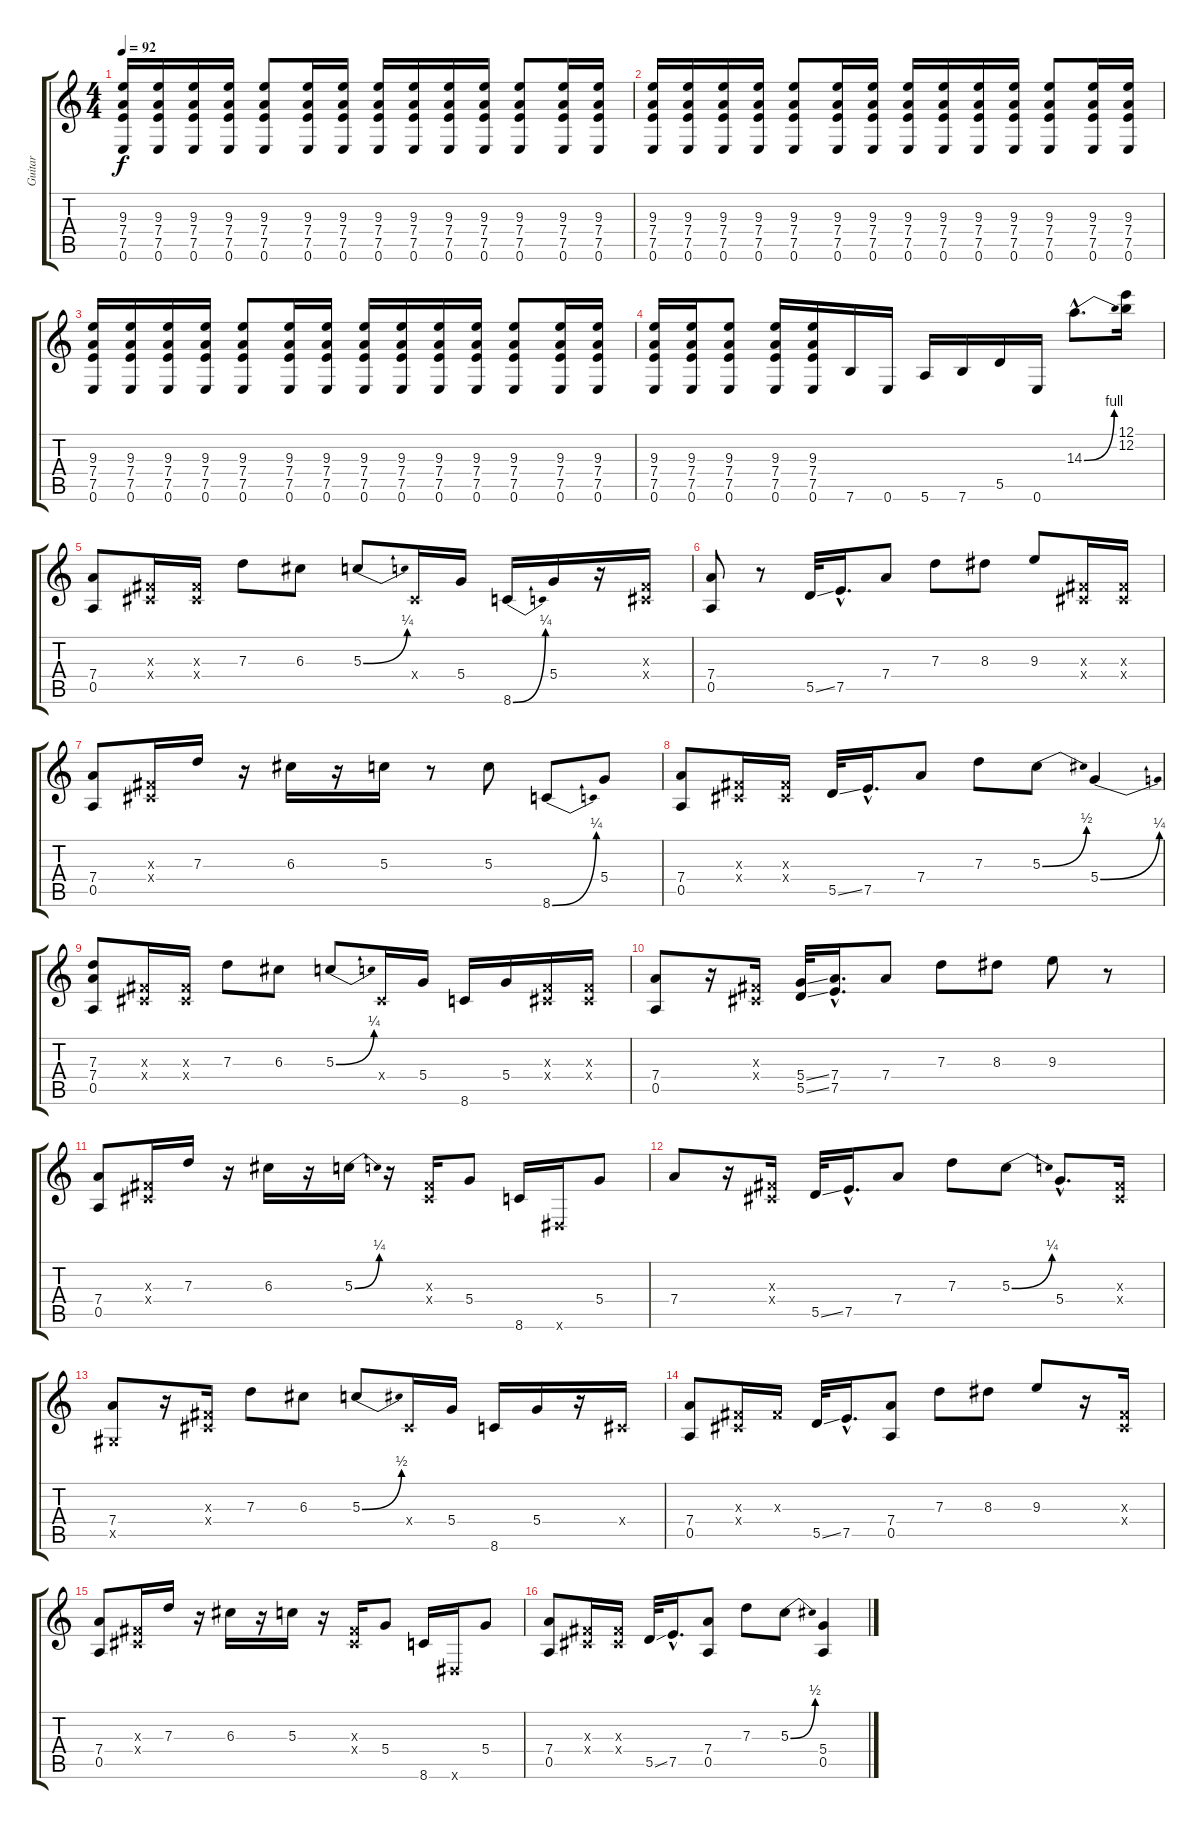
\track ("Guitar" "Guitar") {instrument overdrivenguitar}
\staff {score tabs}
\tuning (E4 B3 G3 D3 A2 E2) {hide}
\ts (4 4)
\tempo 92
\clef g2
\ks c
(9.3 7.4 7.5 0.6).16{dy f} (9.3 7.4 7.5 0.6).16 (9.3 7.4 7.5 0.6).16 (9.3 7.4 7.5 0.6).16 (9.3 7.4 7.5 0.6).8 (9.3 7.4 7.5 0.6).16 (9.3 7.4 7.5 0.6).16 (9.3 7.4 7.5 0.6).16 (9.3 7.4 7.5 0.6).16 (9.3 7.4 7.5 0.6).16 (9.3 7.4 7.5 0.6).16 (9.3 7.4 7.5 0.6).8 (9.3 7.4 7.5 0.6).16 (9.3 7.4 7.5 0.6).16 |
(9.3 7.4 7.5 0.6).16 (9.3 7.4 7.5 0.6).16 (9.3 7.4 7.5 0.6).16 (9.3 7.4 7.5 0.6).16 (9.3 7.4 7.5 0.6).8 (9.3 7.4 7.5 0.6).16 (9.3 7.4 7.5 0.6).16 (9.3 7.4 7.5 0.6).16 (9.3 7.4 7.5 0.6).16 (9.3 7.4 7.5 0.6).16 (9.3 7.4 7.5 0.6).16 (9.3 7.4 7.5 0.6).8 (9.3 7.4 7.5 0.6).16 (9.3 7.4 7.5 0.6).16 |
(9.3 7.4 7.5 0.6).16 (9.3 7.4 7.5 0.6).16 (9.3 7.4 7.5 0.6).16 (9.3 7.4 7.5 0.6).16 (9.3 7.4 7.5 0.6).8 (9.3 7.4 7.5 0.6).16 (9.3 7.4 7.5 0.6).16 (9.3 7.4 7.5 0.6).16 (9.3 7.4 7.5 0.6).16 (9.3 7.4 7.5 0.6).16 (9.3 7.4 7.5 0.6).16 (9.3 7.4 7.5 0.6).8 (9.3 7.4 7.5 0.6).16 (9.3 7.4 7.5 0.6).16 |
(9.3 7.4 7.5 0.6).16 (9.3 7.4 7.5 0.6).16 (9.3 7.4 7.5 0.6).8 (9.3 7.4 7.5 0.6).16 (9.3 7.4 7.5 0.6).16 7.6.16 0.6.16 5.6.16 7.6.16 5.5.16 0.6.16 14.3{be (bend 0 0 60 4) hac}.8{d} (12.1 12.2).16 |
(7.4 0.5).8 (-1.3{x} -1.4{x}).16 (-1.3{x} -1.4{x}).16 7.3.8 6.3.8 5.3{be (bend 0 0 60 1)}.8 -1.4{x}.16 5.4.16 8.6{be (bend 0 0 60 1)}.16 5.4.16 r.16 (-1.3{x} -1.4{x}).16 |
(7.4 0.5).8 r.8 5.5{ss}.32 7.5{hac}.16{d} 7.4.8 7.3.8 8.3.8 9.3.8 (-1.3{x} -1.4{x}).16 (-1.3{x} -1.4{x}).16 |
(7.4 0.5).8 (-1.3{x} -1.4{x}).16 7.3.16 r.16 6.3.16 r.16 5.3.16 r.8 5.3.8 8.6{be (bend 0 0 60 1)}.8 5.4.8 |
(7.4 0.5).8 (-1.3{x} -1.4{x}).16 (-1.3{x} -1.4{x}).16 5.5{ss}.32 7.5{hac}.16{d} 7.4.8 7.3.8 5.3{be (bend 0 0 60 2)}.8 5.4{be (bend 0 0 60 1)}.4 |
(7.3 7.4 0.5).8 (-1.3{x} -1.4{x}).16 (-1.3{x} -1.4{x}).16 7.3.8 6.3.8 5.3{be (bend 0 0 60 1)}.8 -1.4{x}.16 5.4.16 8.6.16 5.4.16 (-1.3{x} -1.4{x}).16 (-1.3{x} -1.4{x}).16 |
(7.4 0.5).8 r.16 (-1.3{x} -1.4{x}).16 (5.4{ss} 5.5{ss}).32 (7.4{hac} 7.5{hac}).16{d} 7.4.8 7.3.8 8.3.8 9.3.8 r.8 |
(7.4 0.5).8 (-1.3{x} -1.4{x}).16 7.3.16 r.16 6.3.16 r.16 5.3{be (bend 0 0 60 1)}.16 r.16 (-1.3{x} -1.4{x}).16 5.4.8 8.6.16 -1.6{x}.16 5.4.8 |
7.4.8 r.16 (-1.3{x} -1.4{x}).16 5.5{ss}.32 7.5{hac}.16{d} 7.4.8 7.3.8 5.3{be (bend 0 0 60 1)}.8 5.4{hac}.8{d} (-1.3{x} -1.4{x}).16 |
(7.4 -1.5{x}).8 r.16 (-1.3{x} -1.4{x}).16 7.3.8 6.3.8 5.3{be (bend 0 0 60 2)}.8 -1.4{x}.16 5.4.16 8.6.16 5.4.16 r.16 -1.4{x}.16 |
(7.4 0.5).8 (-1.3{x} -1.4{x}).16 -1.3{x}.16 5.5{ss}.32 7.5{hac}.16{d} (7.4 0.5).8 7.3.8 8.3.8 9.3.8 r.16 (-1.3{x} -1.4{x}).16 |
(7.4 0.5).8 (-1.3{x} -1.4{x}).16 7.3.16 r.16 6.3.16 r.16 5.3.16 r.16 (-1.3{x} -1.4{x}).16 5.4.8 8.6.16 -1.6{x}.16 5.4.8 |
(7.4 0.5).8 (-1.3{x} -1.4{x}).16 (-1.3{x} -1.4{x}).16 5.5{ss}.32 7.5{hac}.16{d} (7.4 0.5).8 7.3.8 5.3{be (bend 0 0 60 2)}.8 (5.4 0.5).4
